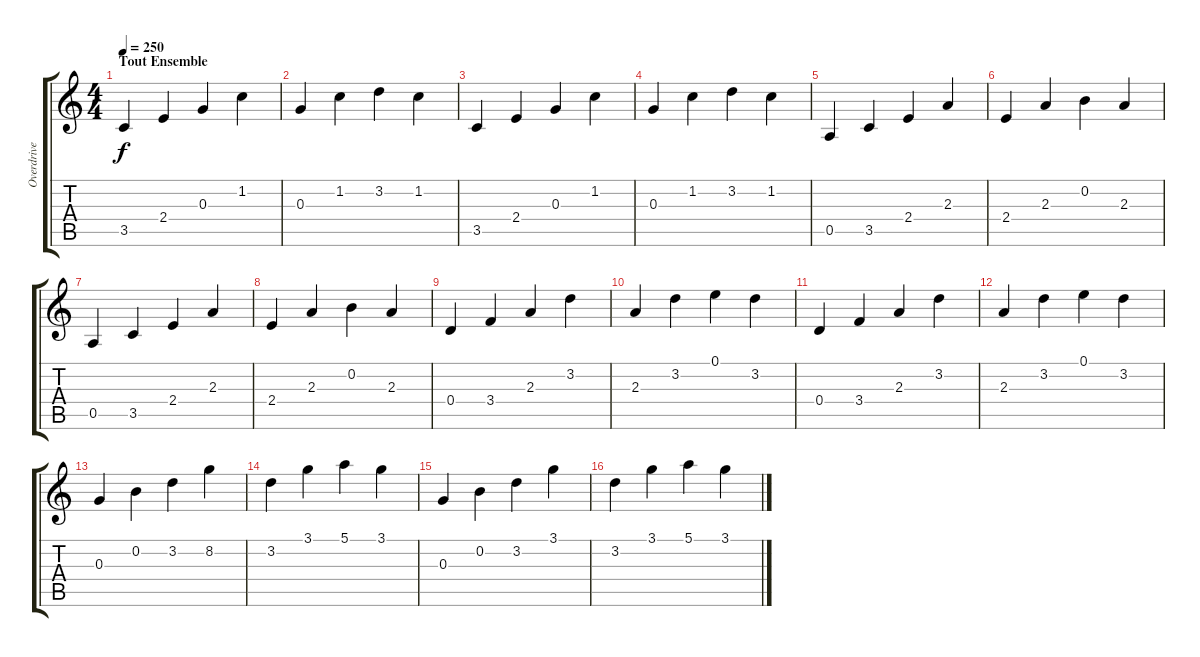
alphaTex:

\track ("Overdrive" "Overdrive") {instrument overdrivenguitar}
\staff {score tabs}
\tuning (E4 B3 G3 D3 A2 E2) {hide}
\ts (4 4)
\section ("" "Tout Ensemble")
\tempo 250
\clef g2
\ks c
3.5.4{dy f} 2.4.4 0.3.4 1.2.4 |
0.3.4 1.2.4 3.2.4 1.2.4 |
3.5.4 2.4.4 0.3.4 1.2.4 |
0.3.4 1.2.4 3.2.4 1.2.4 |
0.5.4 3.5.4 2.4.4 2.3.4 |
2.4.4 2.3.4 0.2.4 2.3.4 |
0.5.4 3.5.4 2.4.4 2.3.4 |
2.4.4 2.3.4 0.2.4 2.3.4 |
0.4.4 3.4.4 2.3.4 3.2.4 |
2.3.4 3.2.4 0.1.4 3.2.4 |
0.4.4 3.4.4 2.3.4 3.2.4 |
2.3.4 3.2.4 0.1.4 3.2.4 |
0.3.4 0.2.4 3.2.4 8.2.4 |
3.2.4 3.1.4 5.1.4 3.1.4 |
0.3.4 0.2.4 3.2.4 3.1.4 |
3.2.4 3.1.4 5.1.4 3.1.4
